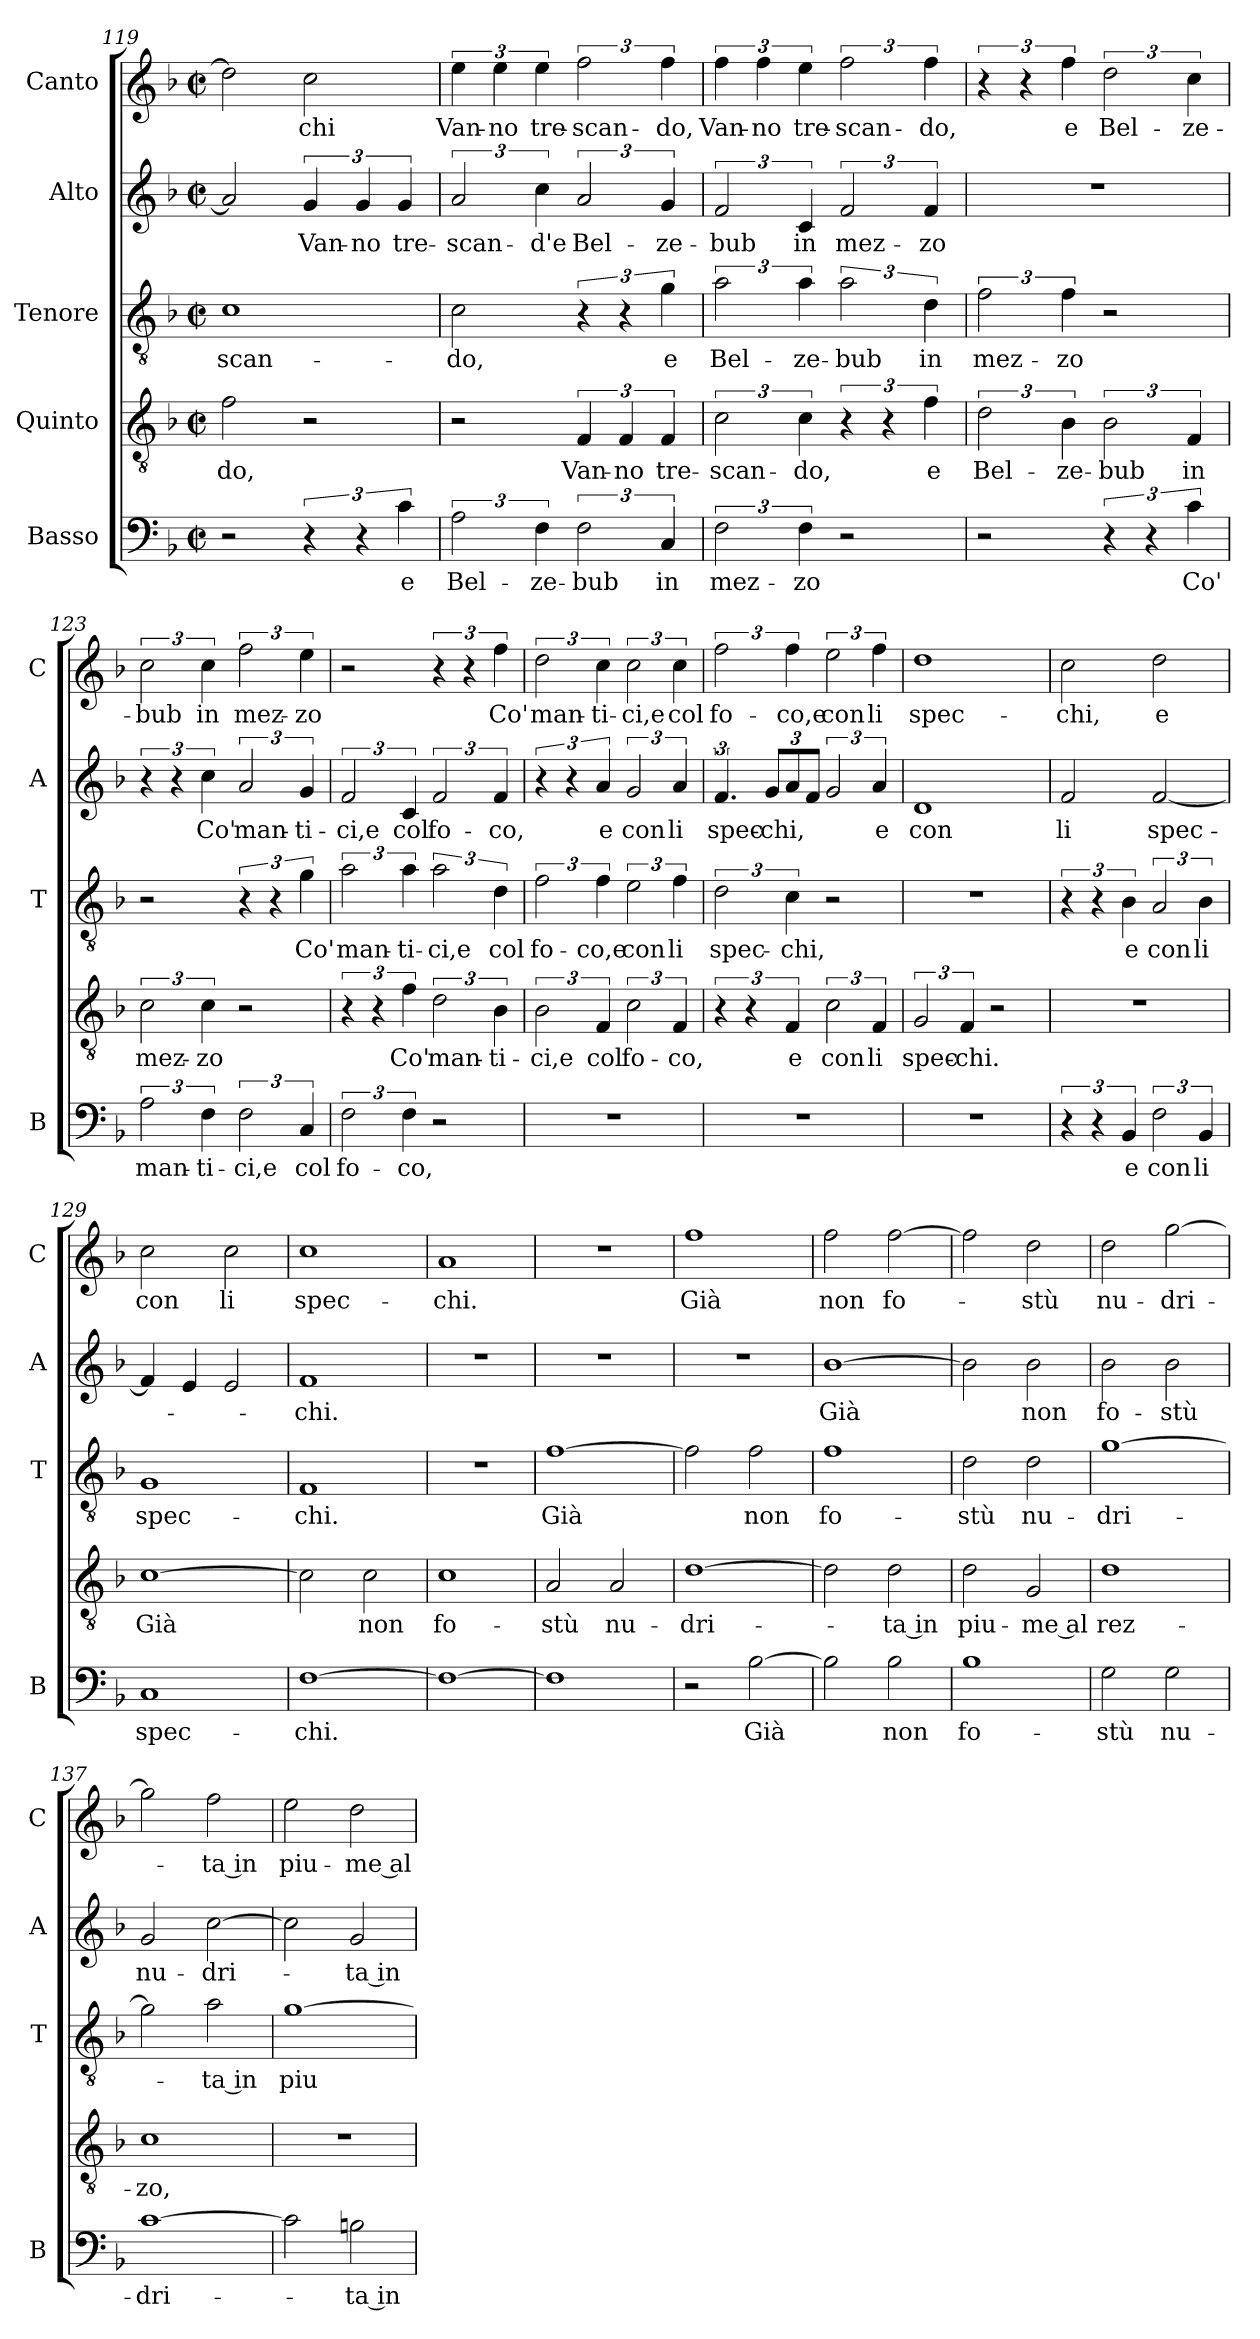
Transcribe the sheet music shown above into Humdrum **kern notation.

**kern	**text	**kern	**text	**kern	**text	**kern	**text	**kern	**text
*part5	*part5	*part4	*part4	*part3	*part3	*part2	*part2	*part1	*part1
*staff5	*staff5	*staff4	*staff4	*staff3	*staff3	*staff2	*staff2	*staff1	*staff1
*I"Basso	*	*I"Quinto	*	*I"Tenore	*	*I"Alto	*	*I"Canto	*
*I'B	*	*	*	*I'T	*	*I'A	*	*I'C	*
*clefF4	*	*clefGv2	*	*clefGv2	*	*clefG2	*	*clefG2	*
*k[b-]	*	*k[b-]	*	*k[b-]	*	*k[b-]	*	*k[b-]	*
*M2/2	*	*M2/2	*	*M2/2	*	*M2/2	*	*M2/2	*
*met(c|)	*	*met(c|)	*	*met(c|)	*	*met(c|)	*	*met(c|)	*
=119	=119	=119	=119	=119	=119	=119	=119	=119	=119
!	!	!	!LO:LY:b	!	!LO:LY:b	!	!	!	!
2r	.	2f\	-do,	1c	-scan-	2a/]	.	2dd\]	.
!	!	!	!	!	!	!	!LO:LY:b	!	!LO:LY:b
6r	.	2r	.	.	.	6g/	Van-	2cc\	-chi
!	!	!	!	!	!	!	!LO:LY:b	!	!
6r	.	.	.	.	.	6g/	-no	.	.
!	!LO:LY:b	!	!	!	!	!	!LO:LY:b	!	!
6c\	e	.	.	.	.	6g/	tre-	.	.
!!LO:LB:g=z
=120	=120	=120	=120	=120	=120	=120	=120	=120	=120
!	!LO:LY:b	!	!	!	!LO:LY:b	!	!LO:LY:b	!	!LO:LY:b
3A\	Bel-	2r	.	2c\	-do,	3a/	-scan-	6ee\	Van-
!	!	!	!	!	!	!	!	!	!LO:LY:b
.	.	.	.	.	.	.	.	6ee\	-no
!	!LO:LY:b	!	!	!	!	!	!LO:LY:b	!	!LO:LY:b
6F\	-ze-	.	.	.	.	6cc\	-d'e	6ee\	tre-
!	!LO:LY:b	!	!LO:LY:b	!	!	!	!LO:LY:b	!	!LO:LY:b
3F\	-bub	6F/	Van-	6r	.	3a/	Bel-	3ff\	-scan-
!	!	!	!LO:LY:b	!	!	!	!	!	!
.	.	6F/	-no	6r	.	.	.	.	.
!	!LO:LY:b	!	!LO:LY:b	!	!LO:LY:b	!	!LO:LY:b	!	!LO:LY:b
6C/	in	6F/	tre-	6g\	e	6g/	-ze-	6ff\	-do,
=121	=121	=121	=121	=121	=121	=121	=121	=121	=121
!	!LO:LY:b	!	!LO:LY:b	!	!LO:LY:b	!	!LO:LY:b	!	!LO:LY:b
3F\	mez-	3c\	-scan-	3a\	Bel-	3f/	-bub	6ff\	Van-
!	!	!	!	!	!	!	!	!	!LO:LY:b
.	.	.	.	.	.	.	.	6ff\	-no
!	!LO:LY:b	!	!LO:LY:b	!	!LO:LY:b	!	!LO:LY:b	!	!LO:LY:b
6F\	-zo	6c\	-do,	6a\	-ze-	6c/	in	6ee\	tre-
!	!	!	!	!	!LO:LY:b	!	!LO:LY:b	!	!LO:LY:b
2r	.	6r	.	3a\	-bub	3f/	mez-	3ff\	-scan-
.	.	6r	.	.	.	.	.	.	.
!	!	!	!LO:LY:b	!	!LO:LY:b	!	!LO:LY:b	!	!LO:LY:b
.	.	6f\	e	6d\	in	6f/	-zo	6ff\	-do,
=122	=122	=122	=122	=122	=122	=122	=122	=122	=122
!	!	!	!LO:LY:b	!	!LO:LY:b	!	!	!	!
2r	.	3d\	Bel-	3f\	mez-	1r	.	6r	.
.	.	.	.	.	.	.	.	6r	.
!	!	!	!LO:LY:b	!	!LO:LY:b	!	!	!	!LO:LY:b
.	.	6B-\	-ze-	6f\	-zo	.	.	6ff\	e
!	!	!	!LO:LY:b	!	!	!	!	!	!LO:LY:b
6r	.	3B-\	-bub	2r	.	.	.	3dd\	Bel-
6r	.	.	.	.	.	.	.	.	.
!	!LO:LY:b	!	!LO:LY:b	!	!	!	!	!	!LO:LY:b
6c\	Co'	6F/	in	.	.	.	.	6cc\	-ze-
=123	=123	=123	=123	=123	=123	=123	=123	=123	=123
!	!LO:LY:b	!	!LO:LY:b	!	!	!	!	!	!LO:LY:b
3A\	man-	3c\	mez-	2r	.	6r	.	3cc\	-bub
.	.	.	.	.	.	6r	.	.	.
!	!LO:LY:b	!	!LO:LY:b	!	!	!	!LO:LY:b	!	!LO:LY:b
6F\	-ti-	6c\	-zo	.	.	6cc\	Co'	6cc\	in
!	!LO:LY:b	!	!	!	!	!	!LO:LY:b	!	!LO:LY:b
3F\	-ci,e	2r	.	6r	.	3a/	man-	3ff\	mez-
.	.	.	.	6r	.	.	.	.	.
!	!LO:LY:b	!	!	!	!LO:LY:b	!	!LO:LY:b	!	!LO:LY:b
6C/	col	.	.	6g\	Co'	6g/	-ti-	6ee\	-zo
=124	=124	=124	=124	=124	=124	=124	=124	=124	=124
!	!LO:LY:b	!	!	!	!LO:LY:b	!	!LO:LY:b	!	!
3F\	fo-	6r	.	3a\	man-	3f/	-ci,e	2r	.
.	.	6r	.	.	.	.	.	.	.
!	!LO:LY:b	!	!LO:LY:b	!	!LO:LY:b	!	!LO:LY:b	!	!
6F\	-co,	6f\	Co'	6a\	-ti-	6c/	col	.	.
!	!	!	!LO:LY:b	!	!LO:LY:b	!	!LO:LY:b	!	!
2r	.	3d\	man-	3a\	-ci,e	3f/	fo-	6r	.
.	.	.	.	.	.	.	.	6r	.
!	!	!	!LO:LY:b	!	!LO:LY:b	!	!LO:LY:b	!	!LO:LY:b
.	.	6B-\	-ti-	6d\	col	6f/	-co,	6ff\	Co'
!!LO:LB:g=z
=125	=125	=125	=125	=125	=125	=125	=125	=125	=125
!	!	!	!LO:LY:b	!	!LO:LY:b	!	!	!	!LO:LY:b
1r	.	3B-\	-ci,e	3f\	fo-	6r	.	3dd\	man-
.	.	.	.	.	.	6r	.	.	.
!	!	!	!LO:LY:b	!	!LO:LY:b	!	!LO:LY:b	!	!LO:LY:b
.	.	6F/	col	6f\	-co,e	6a/	e	6cc\	-ti-
!	!	!	!LO:LY:b	!	!LO:LY:b	!	!LO:LY:b	!	!LO:LY:b
.	.	3c\	fo-	3e\	con	3g/	con	3cc\	-ci,e
!	!	!	!LO:LY:b	!	!LO:LY:b	!	!LO:LY:b	!	!LO:LY:b
.	.	6F/	-co,	6f\	li	6a/	li	6cc\	col
=126	=126	=126	=126	=126	=126	=126	=126	=126	=126
!	!	!	!	!	!LO:LY:b	!	!LO:LY:b	!	!LO:LY:b
1r	.	6r	.	3d\	spec-	6.f/	spec-	3ff\	fo-
.	.	6r	.	.	.	.	.	.	.
!	!	!	!	!	!	!	!LO:LY:b	!	!
.	.	.	.	.	.	12gL	-chi,	.	.
!	!	!	!LO:LY:b	!	!LO:LY:b	!	!	!	!LO:LY:b
.	.	6F/	e	6c\	-chi,	12a	.	6ff\	-co,e
.	.	.	.	.	.	12fJ	.	.	.
!	!	!	!LO:LY:b	!	!	!	!	!	!LO:LY:b
.	.	3c\	con	2r	.	3g/	.	3ee\	con
!	!	!	!LO:LY:b	!	!	!	!LO:LY:b	!	!LO:LY:b
.	.	6F/	li	.	.	6a/	e	6ff\	li
=127	=127	=127	=127	=127	=127	=127	=127	=127	=127
!	!	!	!LO:LY:b	!	!	!	!LO:LY:b	!	!LO:LY:b
1r	.	3G/	spec-	1r	.	1d	con	1dd	spec-
!	!	!	!LO:LY:b	!	!	!	!	!	!
.	.	6F/	-chi.	.	.	.	.	.	.
.	.	2r	.	.	.	.	.	.	.
=128	=128	=128	=128	=128	=128	=128	=128	=128	=128
!	!	!	!	!	!	!	!LO:LY:b	!	!LO:LY:b
6r	.	1r	.	6r	.	2f/	li	2cc\	-chi,
6r	.	.	.	6r	.	.	.	.	.
!	!LO:LY:b	!	!	!	!LO:LY:b	!	!	!	!
6BB-/	e	.	.	6B-\	e	.	.	.	.
!	!LO:LY:b	!	!	!	!LO:LY:b	!	!LO:LY:b	!	!LO:LY:b
3F\	con	.	.	3A/	con	[2f/	spec-	2dd\	e
!	!LO:LY:b	!	!	!	!LO:LY:b	!	!	!	!
6BB-/	li	.	.	6B-\	li	.	.	.	.
=129	=129	=129	=129	=129	=129	=129	=129	=129	=129
!	!LO:LY:b	!	!LO:LY:b	!	!LO:LY:b	!	!	!	!LO:LY:b
1C	spec-	[1c	Già	1G	spec-	4f/]	.	2cc\	con
.	.	.	.	.	.	4e/	.	.	.
!	!	!	!	!	!	!	!	!	!LO:LY:b
.	.	.	.	.	.	2e/	.	2cc\	li
=130	=130	=130	=130	=130	=130	=130	=130	=130	=130
!	!LO:LY:b	!	!	!	!LO:LY:b	!	!LO:LY:b	!	!LO:LY:b
[1F	-chi.	2c\]	.	1F	-chi.	1f	-chi.	1cc	spec-
!	!	!	!LO:LY:b	!	!	!	!	!	!
.	.	2c\	non	.	.	.	.	.	.
=131	=131	=131	=131	=131	=131	=131	=131	=131	=131
!	!	!	!LO:LY:b	!	!	!	!	!	!LO:LY:b
1F_	.	1c	fo-	1r	.	1r	.	1a	-chi.
!!LO:PB:g=z
=132	=132	=132	=132	=132	=132	=132	=132	=132	=132
!	!	!	!LO:LY:b	!	!LO:LY:b	!	!	!	!
1F]	.	2A/	-stù	[1f	Già	1r	.	1r	.
!	!	!	!LO:LY:b	!	!	!	!	!	!
.	.	2A/	nu-	.	.	.	.	.	.
=133	=133	=133	=133	=133	=133	=133	=133	=133	=133
!	!	!	!LO:LY:b	!	!	!	!	!	!LO:LY:b
2r	.	[1d	-dri-	2f\]	.	1r	.	1ff	Già
!	!LO:LY:b	!	!	!	!LO:LY:b	!	!	!	!
[2B-\	Già	.	.	2f\	non	.	.	.	.
=134	=134	=134	=134	=134	=134	=134	=134	=134	=134
!	!	!	!	!	!LO:LY:b	!	!LO:LY:b	!	!LO:LY:b
2B-\]	.	2d\]	.	1f	fo-	[1b-	Già	2ff\	non
!	!LO:LY:b	!	!LO:LY:b	!	!	!	!	!	!LO:LY:b
2B-\	non	2d\	ta in	.	.	.	.	[2ff\	fo-
=135	=135	=135	=135	=135	=135	=135	=135	=135	=135
!	!LO:LY:b	!	!LO:LY:b	!	!LO:LY:b	!	!	!	!
1B-	fo-	2d\	piu-	2d\	-stù	2b-\]	.	2ff\]	.
!	!	!	!LO:LY:b	!	!LO:LY:b	!	!LO:LY:b	!	!LO:LY:b
.	.	2G/	me al	2d\	nu-	2b-\	non	2dd\	-stù
=136	=136	=136	=136	=136	=136	=136	=136	=136	=136
!	!LO:LY:b	!	!LO:LY:b	!	!LO:LY:b	!	!LO:LY:b	!	!LO:LY:b
2G\	-stù	1d	rez-	[1g	-dri-	2b-\	fo-	2dd\	nu-
!	!LO:LY:b	!	!	!	!	!	!LO:LY:b	!	!LO:LY:b
2G\	nu-	.	.	.	.	2b-\	-stù	[2gg\	-dri-
=137	=137	=137	=137	=137	=137	=137	=137	=137	=137
!	!LO:LY:b	!	!LO:LY:b	!	!	!	!LO:LY:b	!	!
[1c	-dri-	1c	-zo,	2g\]	.	2g/	nu-	2gg\]	.
!	!	!	!	!	!LO:LY:b	!	!LO:LY:b	!	!LO:LY:b
.	.	.	.	2a\	ta in	[2cc\	-dri-	2ff\	ta in
=138	=138	=138	=138	=138	=138	=138	=138	=138	=138
!	!	!	!	!	!LO:LY:b	!	!	!	!LO:LY:b
2c\]	.	1r	.	[1g	piu-	2cc\]	.	2ee\	piu-
!	!LO:LY:b	!	!	!	!	!	!LO:LY:b	!	!LO:LY:b
2Bn\	ta in	.	.	.	.	2g/	ta in	2dd\	me al
=	=	=	=	=	=	=	=	=	=
*-	*-	*-	*-	*-	*-	*-	*-	*-	*-
